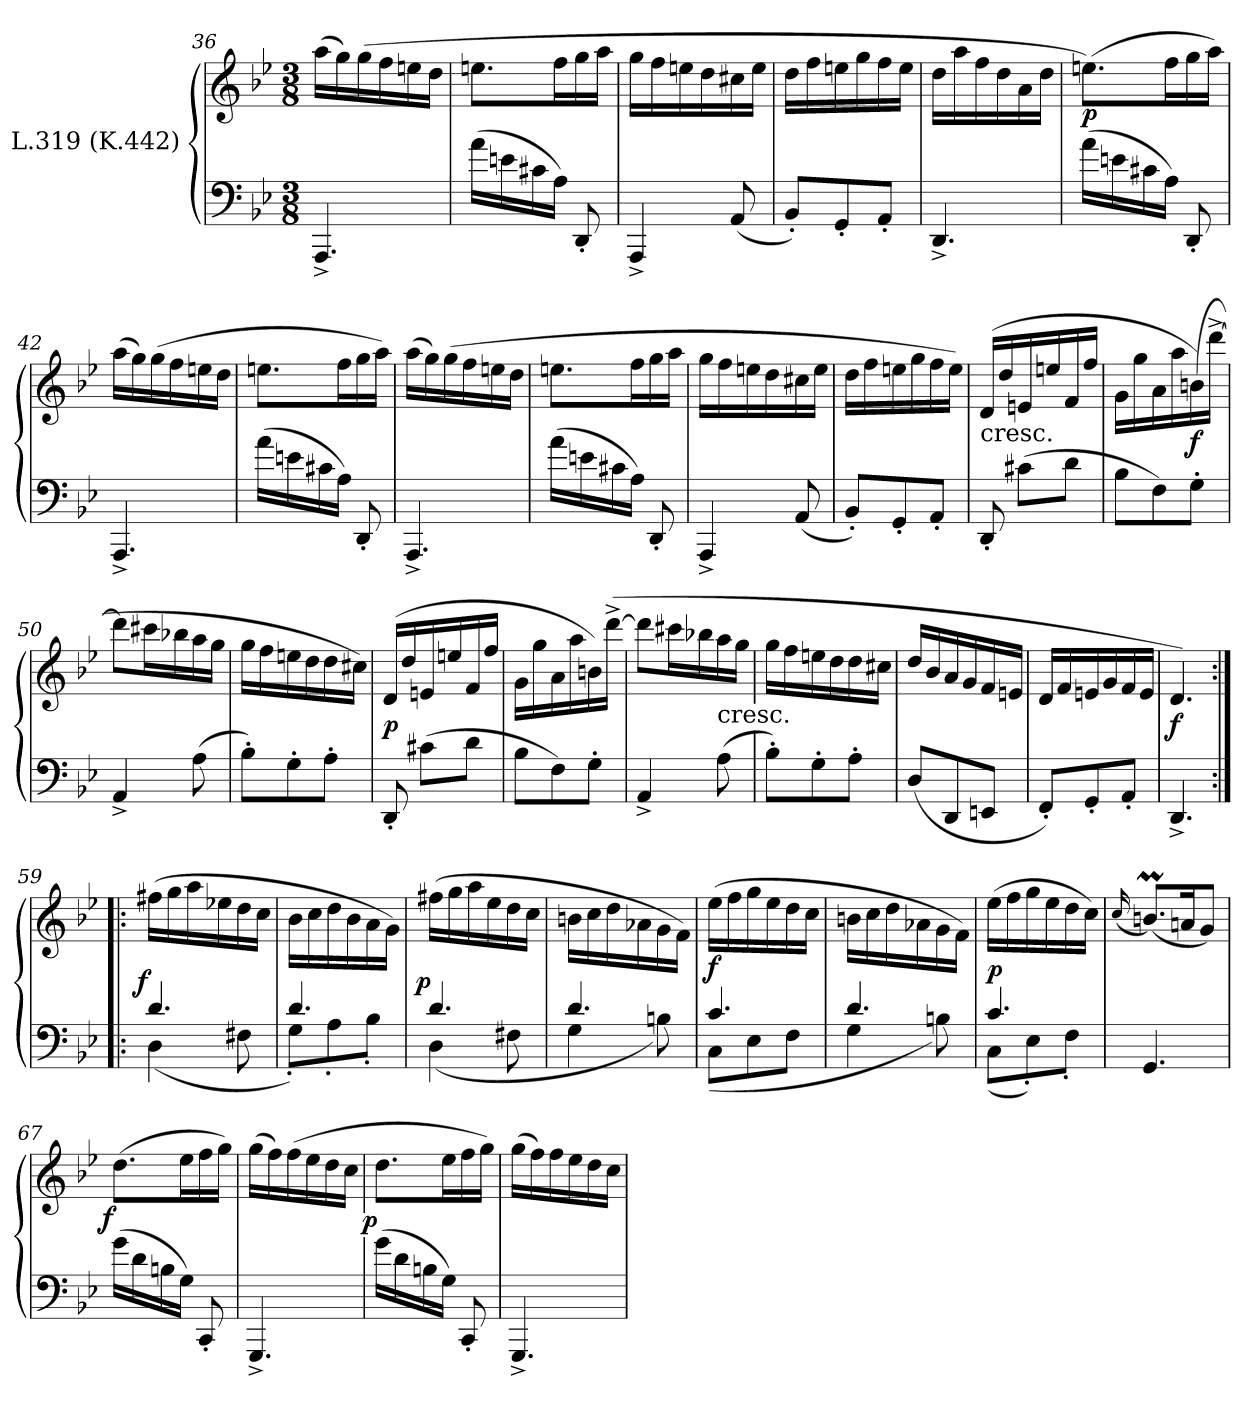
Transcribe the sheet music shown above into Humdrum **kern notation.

**kern	**kern	**dynam
*part1	*part1	*part1
*staff2	*staff1	*staff1/2
*I"L.319 (K.442)	*	*
*clefF4	*clefG2	*
*k[b-e-]	*k[b-e-]	*
*B-:	*B-:	*
*M3/8	*M3/8	*
=36	=36	=36
4.AAA^	(16aaLL	.
.	16gg)	.
.	(16gg	.
.	16ff	.
.	16een	.
.	16ddJJ	.
=37	=37	=37
(16aLL	8.eenL	.
16en	.	.
16c#X	.	.
16AJJ)	16ffL	.
8DD'	16gg	.
.	16aaJJ	.
=38	=38	=38
4AAA^	16ggLL	.
.	16ff	.
.	16een	.
.	16dd	.
(8AA	16cc#X	.
.	16eeJJ	.
!!LO:LB:g=z
=39	=39	=39
8BB-'L)	16ddLL	.
.	16ff	.
8GG'	16een	.
.	16gg	.
8AA'J	16ff	.
.	16eeJJ	.
=40	=40	=40
4.DD^	16ddLL	.
.	16aa	.
.	16ff	.
.	16dd	.
.	16a	.
.	16ddJJ	.
=41	=41	=41
(16aLL	(8.eenL)	p
16en	.	.
16c#X	.	.
16AJJ)	16ffL	.
8DD'	16gg	.
.	16aaJJ)	.
=42	=42	=42
4.AAA^	(16aaLL	.
.	16gg)	.
.	(16gg	.
.	16ff	.
.	16een	.
.	16ddJJ	.
=43	=43	=43
(16aLL	8.eenL	.
16en	.	.
16c#X	.	.
16AJJ)	16ffL	.
8DD'	16gg	.
.	16aaJJ)	.
!!LO:LB:g=z
=44	=44	=44
4.AAA^	(16aaLL	.
.	16gg)	.
.	(16gg	.
.	16ff	.
.	16een	.
.	16ddJJ	.
=45	=45	=45
(16aLL	8.eenL	.
16en	.	.
16c#X	.	.
16AJJ)	16ffL	.
8DD'	16gg	.
.	16aaJJ	.
=46	=46	=46
4AAA^	16ggLL	.
.	16ff	.
.	16een	.
.	16dd	.
(8AA	16cc#X	.
.	16eeJJ	.
=47	=47	=47
8BB-'L)	16ddLL	.
.	16ff	.
8GG'	16een	.
.	16gg	.
8AA'J	16ff	.
.	16eeJJ)	.
=48	=48	=48
!	!LO:TX:c:t=cresc.	!
8DD'	(16dLL	.
.	16dd	.
(8c#XL	16en	.
.	16een	.
8dJ	16f	.
.	16ffJJ	.
!!LO:LB:g=z
=49	=49	=49
8B-L	16gLL	.
.	16gg	.
8F)	16a	.
.	16aa	.
8G'J	(16bn)	f
.	[16ddd^JJ	.
=50	=50	=50
4AA^	8dddL]	.
.	16ccc#XL	.
.	16bb-X	.
(8A	16aa	.
.	16ggJJ	.
=51	=51	=51
8B-'L)	16ggLL	.
.	16ff	.
8G'	16een	.
.	16dd	.
8A'J	16dd	.
.	16cc#XJJ)	.
=52	=52	=52
8DD'	(16dLL	p
.	16dd	.
(8c#XL	16en	.
.	16een	.
8dJ	16f	.
.	16ffJJ	.
=53	=53	=53
8B-L	16gLL	.
.	16gg	.
8F)	16a	.
.	16aa	.
8G'J	16bn)	.
.	([16ddd^JJ	.
!!LO:LB:g=z
=54	=54	=54
4AA^	8dddL]	.
.	16ccc#XL	.
.	16bb-X	.
!	!LO:TX:c:t=cresc.	!
(8A	16aa	.
.	16ggJJ	.
=55	=55	=55
8B-'L)	16ggLL	.
.	16ff	.
8G'	16een	.
.	16dd	.
8A'J	16dd	.
.	16cc#XJJ	.
=56	=56	=56
(8DL	16ddLL	.
.	16b-	.
8DD	16a	.
.	16g	.
8EEnJ	16f	.
.	16enJJ	.
=57	=57	=57
8FF'L)	16dLL	.
.	16f	.
8GG'	16en	.
.	16g	.
8AA'J	16f	.
.	16eJJ	.
=58	=58	=58
4.DD^	4.d)	f
!!LO:LB:g=z
=59:|!|:	=59:|!|:	=59:|!|:
*^	*	*
!	!	!	!LO:DY:rj
4.d	(4D	(16ff#XLL	f
.	.	16gg	.
.	.	16aa	.
.	.	16ee-X	.
.	8F#X	16dd	.
.	.	16ccJJ	.
=60	=60	=60	=60
4.d	8G'L)	16b-LL	.
.	.	16cc	.
.	8A'	16dd	.
.	.	16b-	.
.	8B-'J	16a	.
.	.	16gJJ)	.
=61	=61	=61	=61
!	!	!	!LO:DY:rj
4.d	(4D	(16ff#XLL	p
.	.	16gg	.
.	.	16aa	.
.	.	16ee-	.
.	8F#X	16dd	.
.	.	16ccJJ	.
!!LO:LB:g=z
=62	=62	=62	=62
4.d	4G	16bn\LL	.
.	.	16cc\	.
.	.	16dd\	.
.	.	16a-X\	.
.	8Bn)	16g\	.
.	.	16f\JJ)	.
=63	=63	=63	=63
4.c	(8CL	(16ee-LL	f
.	.	16ff	.
.	8E-	16gg	.
.	.	16ee-	.
.	8FJ	16dd	.
.	.	16ccJJ	.
=64	=64	=64	=64
4.d	4G	16bn\LL	.
.	.	16cc\	.
.	.	16dd\	.
.	.	16a-X\	.
.	8Bn)	16g\	.
.	.	16f\JJ)	.
=65	=65	=65	=65
4.c	(8CL	(16ee-LL	p
.	.	16ff	.
.	8E-')	16gg	.
.	.	16ee-	.
.	8F'J	16dd	.
.	.	16ccJJ)	.
*v	*v	*	*
!!LO:LB:g=z
=66	=66	=66
.	(16qqcc	.
4.GG	(8.bnmL)	.
.	16anK	.
.	8gJ)	.
=67	=67	=67
!	!	!LO:DY:rj
(16gLL	(8.ddL	f
16d	.	.
16Bn	.	.
16GJJ)	16ee-L	.
8CC'	16ff	.
.	16ggJJ)	.
=68	=68	=68
4.GGG^	(16ggLL	.
.	16ff)	.
.	(16ff	.
.	16ee-	.
.	16dd	.
.	16ccJJ	.
=69	=69	=69
!	!	!LO:DY:rj
(16gLL	8.ddL	p
16d	.	.
16Bn	.	.
16GJJ)	16ee-L	.
8CC'	16ff	.
.	16ggJJ)	.
!!LO:LB:g=z
=70	=70	=70
4.GGG^	(16ggLL	.
.	16ff)	.
.	16ff	.
.	16ee-	.
.	16dd	.
.	16ccJJ	.
=	=	=
*-	*-	*-
